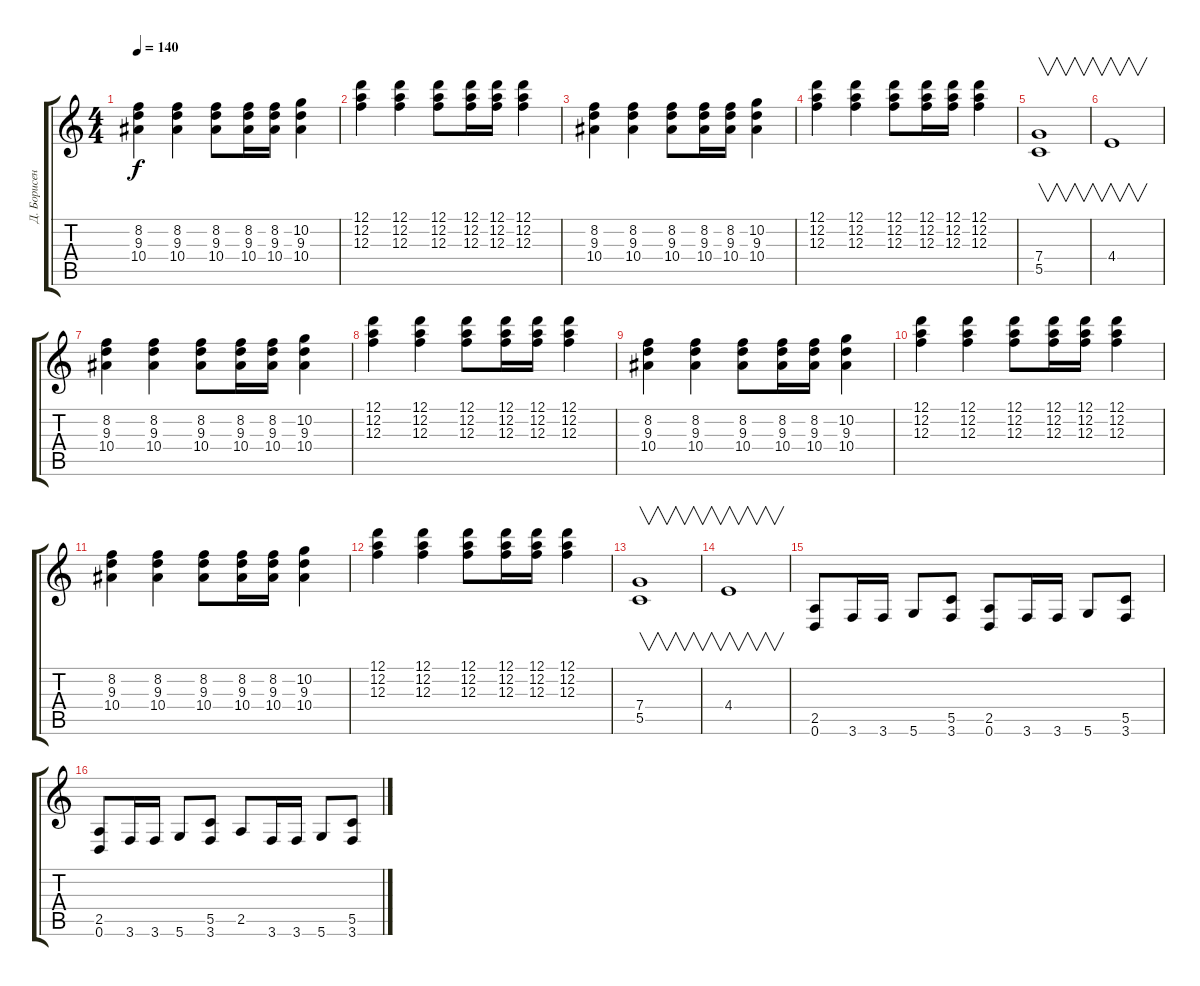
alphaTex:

\track ("Д. Борисенков" "Д. Борисен") {instrument distortionguitar}
\staff {score tabs}
\tuning (D4 A3 F3 C3 G2 D2) {hide}
\ts (4 4)
\tempo 140
\clef g2
\ks c
(8.2 9.3 10.4).4{dy f} (8.2 9.3 10.4).4 (8.2 9.3 10.4).8 (8.2 9.3 10.4).16 (8.2 9.3 10.4).16 (10.2 9.3 10.4).4 |
(12.1 12.2 12.3).4 (12.1 12.2 12.3).4 (12.1 12.2 12.3).8 (12.1 12.2 12.3).16 (12.1 12.2 12.3).16 (12.1 12.2 12.3).4 |
(8.2 9.3 10.4).4 (8.2 9.3 10.4).4 (8.2 9.3 10.4).8 (8.2 9.3 10.4).16 (8.2 9.3 10.4).16 (10.2 9.3 10.4).4 |
(12.1 12.2 12.3).4 (12.1 12.2 12.3).4 (12.1 12.2 12.3).8 (12.1 12.2 12.3).16 (12.1 12.2 12.3).16 (12.1 12.2 12.3).4 |
(7.4 5.5).1{v} |
4.4.1{v} |
(8.2 9.3 10.4).4 (8.2 9.3 10.4).4 (8.2 9.3 10.4).8 (8.2 9.3 10.4).16 (8.2 9.3 10.4).16 (10.2 9.3 10.4).4 |
(12.1 12.2 12.3).4 (12.1 12.2 12.3).4 (12.1 12.2 12.3).8 (12.1 12.2 12.3).16 (12.1 12.2 12.3).16 (12.1 12.2 12.3).4 |
(8.2 9.3 10.4).4 (8.2 9.3 10.4).4 (8.2 9.3 10.4).8 (8.2 9.3 10.4).16 (8.2 9.3 10.4).16 (10.2 9.3 10.4).4 |
(12.1 12.2 12.3).4 (12.1 12.2 12.3).4 (12.1 12.2 12.3).8 (12.1 12.2 12.3).16 (12.1 12.2 12.3).16 (12.1 12.2 12.3).4 |
(8.2 9.3 10.4).4 (8.2 9.3 10.4).4 (8.2 9.3 10.4).8 (8.2 9.3 10.4).16 (8.2 9.3 10.4).16 (10.2 9.3 10.4).4 |
(12.1 12.2 12.3).4 (12.1 12.2 12.3).4 (12.1 12.2 12.3).8 (12.1 12.2 12.3).16 (12.1 12.2 12.3).16 (12.1 12.2 12.3).4 |
(7.4 5.5).1{v} |
4.4.1{v} |
(2.5 0.6).8 3.6.16 3.6.16 5.6.8 (5.5 3.6).8 (2.5 0.6).8 3.6.16 3.6.16 5.6.8 (5.5 3.6).8 |
(2.5 0.6).8 3.6.16 3.6.16 5.6.8 (5.5 3.6).8 2.5.8 3.6.16 3.6.16 5.6.8 (5.5 3.6).8
